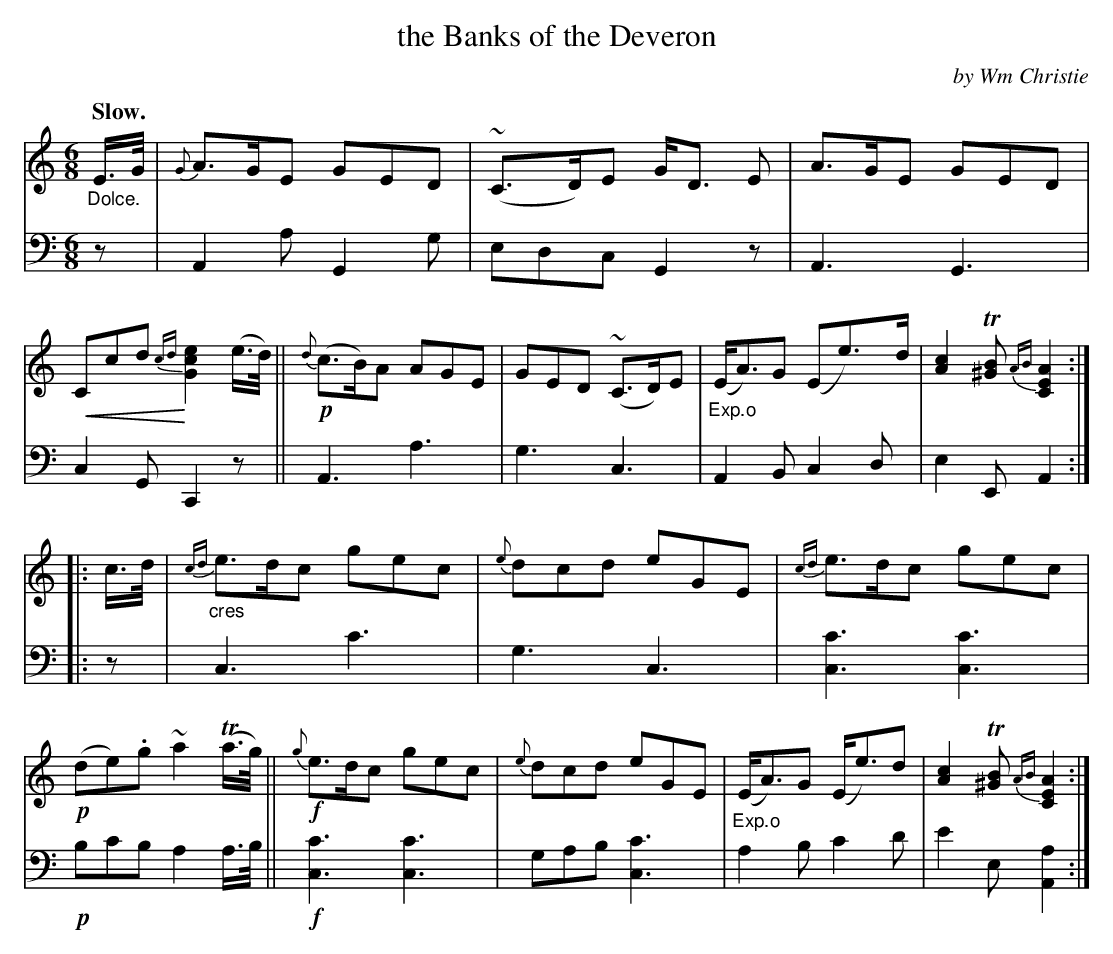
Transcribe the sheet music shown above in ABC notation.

X:1
T: the Banks of the Deveron
C: by Wm Christie
U: p=!crescendo(!
U: P=!crescendo)!
M: 6/8
L: 1/8
Q: "Slow."
K: Am
V: 1 staves=2
"_Dolce."E/>G/ |\
{G}A>GE GED | (~C>D)E G<D E | A>GE GED | pCcd {cd}P[e2c2G2] (e/>d/) ||\
{d}(!p!c>B)A AGE | GED (~C>D)E | "_Exp.o"(E<A)G (Ee)>d | [c2A2] T[B^G] {AB}[A2E2C2] :|
|: !c/>d/ |\
"_cres"{cd}e>dc gec | {e}dcd eGE | {cd}e>dc gec |!p!(de).g ~a2 (Ta/>g/) ||\
!f!{g}e>dc gec | {e}dcd eGE | "_Exp.o"(E<A)G (E<e)d |  [c2A2] T[B^G] {AB}[A2E2C2] :|
V: 2 clef=bass middle=d
z |\
A2a G2g | edc G2z | A3 G3 | c2G C2z ||\
A3 a3 | g3 c3 | A2B c2d | e2E A2 :|
|: z |\
c3 c'3 | g3 c3 | [c'3c3] [c'3c3] | !p!bc'b a2 a/>b/ ||\
!f![c'3c3] [c'3c3] | gab [c'3c3] | a2b c'2d' | e'2e [a2A2] :|
